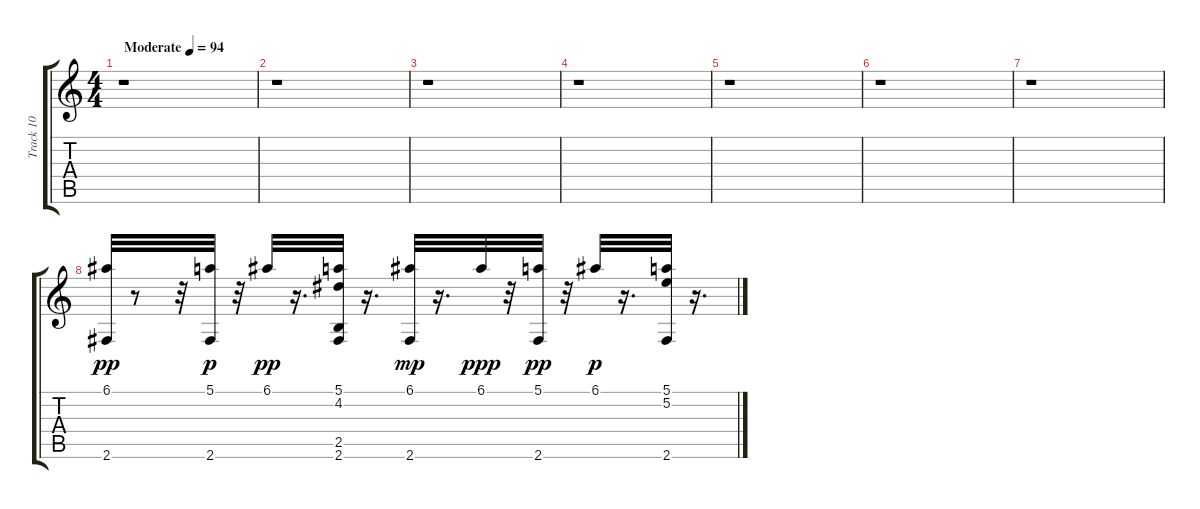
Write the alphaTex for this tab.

\track ("Track 10" "Track 10") {instrument acousticguitarsteel}
\staff {score tabs}
\tuning (E4 B3 G3 D3 A2 E2) {hide}
\ts (4 4)
\tempo (94 "Moderate")
\clef g2
\ks c
r.1{dy pp instrument acousticguitarsteel} |
r.1 |
r.1 |
r.1 |
r.1 |
r.1 |
r.1 |
(6.1 2.6).32 r.8 r.32 (5.1 2.6).32{dy p} r.32 6.1.32{dy pp} r.16{d} (5.1 4.2 2.5 2.6).32 r.16{d} (6.1 2.6).32{dy mp} r.16{d} 6.1.32{dy ppp} r.32 (5.1 2.6).32{dy pp} r.32 6.1.32{dy p} r.16{d} (5.1 5.2 2.6).32 r.16{d}
